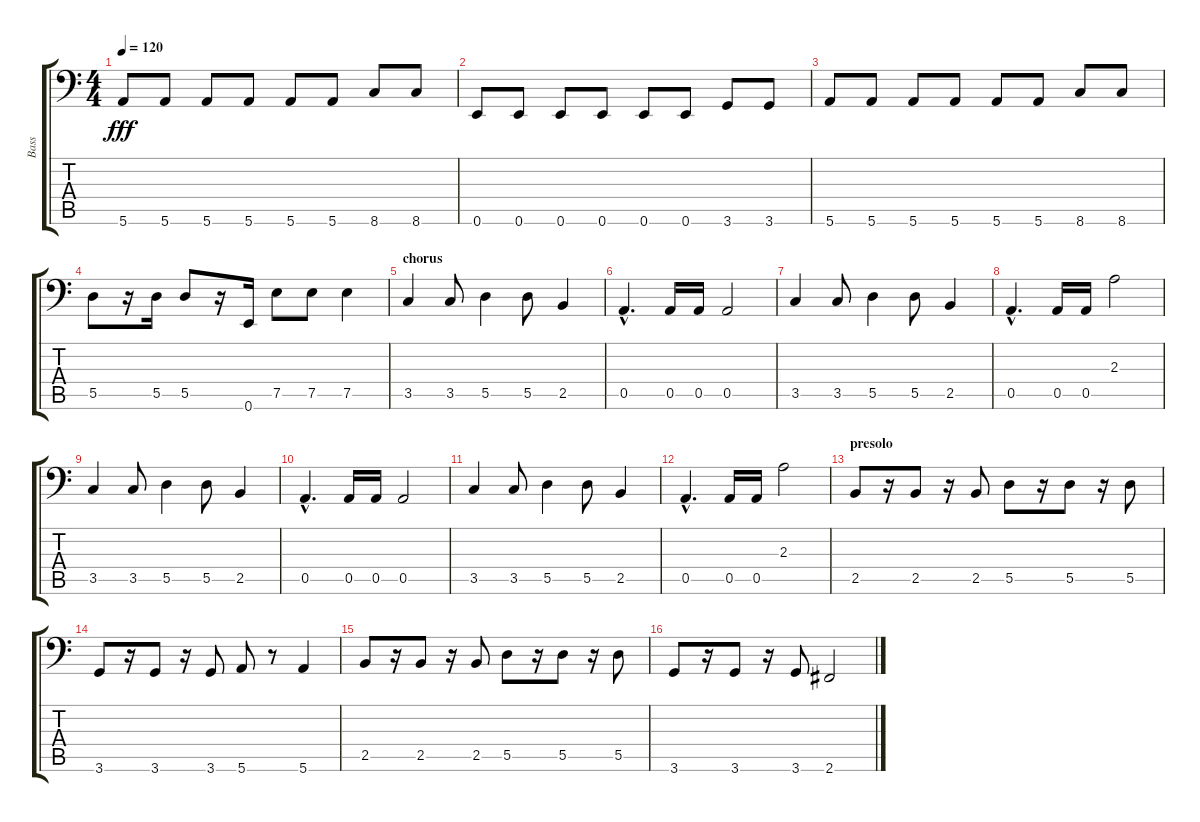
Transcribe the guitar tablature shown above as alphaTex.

\track ("Bass" "Bass") {instrument electricbassfinger}
\staff {score tabs}
\tuning (E3 B2 G2 D2 A1 E1) {hide}
\ts (4 4)
\tempo 120
\clef f4
\ks c
5.6.8{dy fff} 5.6.8 5.6.8 5.6.8 5.6.8 5.6.8 8.6.8 8.6.8 |
0.6.8 0.6.8 0.6.8 0.6.8 0.6.8 0.6.8 3.6.8 3.6.8 |
5.6.8 5.6.8 5.6.8 5.6.8 5.6.8 5.6.8 8.6.8 8.6.8 |
5.5.8 r.16 5.5.16 5.5.8 r.16 0.6.16 7.5.8 7.5.8 7.5.4 |
\section ("" "chorus")
3.5.4 3.5.8 5.5.4 5.5.8 2.5.4 |
0.5{hac}.4{d} 0.5.16 0.5.16 0.5.2 |
3.5.4 3.5.8 5.5.4 5.5.8 2.5.4 |
0.5{hac}.4{d} 0.5.16 0.5.16 2.3.2 |
3.5.4 3.5.8 5.5.4 5.5.8 2.5.4 |
0.5{hac}.4{d} 0.5.16 0.5.16 0.5.2 |
3.5.4 3.5.8 5.5.4 5.5.8 2.5.4 |
0.5{hac}.4{d} 0.5.16 0.5.16 2.3.2 |
\section ("" "presolo")
2.5.8 r.16 2.5.8 r.16 2.5.8 5.5.8 r.16 5.5.8 r.16 5.5.8 |
3.6.8 r.16 3.6.8 r.16 3.6.8 5.6.8 r.8 5.6.4 |
2.5.8 r.16 2.5.8 r.16 2.5.8 5.5.8 r.16 5.5.8 r.16 5.5.8 |
3.6.8 r.16 3.6.8 r.16 3.6.8 2.6.2
